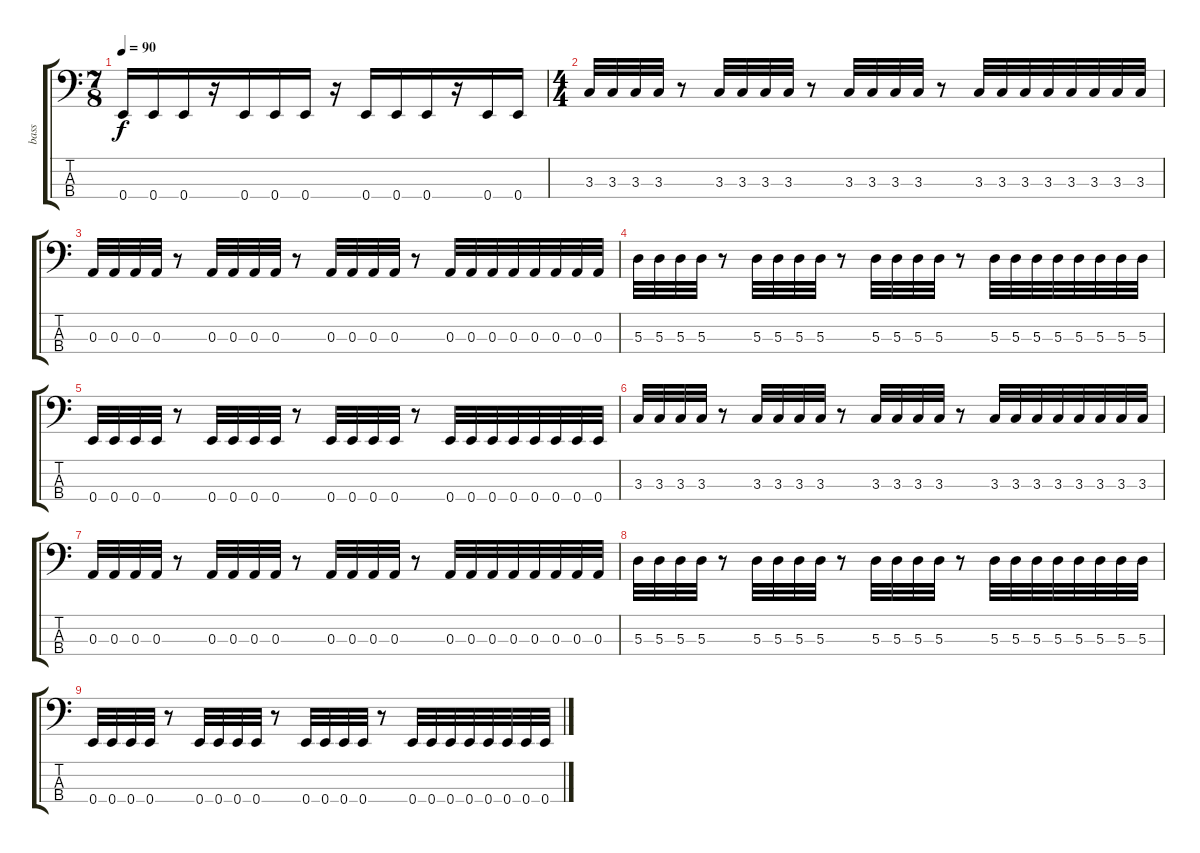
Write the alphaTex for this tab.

\track ("bass" "bass") {instrument electricbasspick}
\staff {score tabs}
\tuning (G2 D2 A1 E1) {hide}
\ts (7 8)
\tempo 90
\clef f4
\ks c
0.4.16{dy f} 0.4.16 0.4.16 r.16 0.4.16 0.4.16 0.4.16 r.16 0.4.16 0.4.16 0.4.16 r.16 0.4.16 0.4.16 |
\ts (4 4)
3.3.32 3.3.32 3.3.32 3.3.32 r.8 3.3.32 3.3.32 3.3.32 3.3.32 r.8 3.3.32 3.3.32 3.3.32 3.3.32 r.8 3.3.32 3.3.32 3.3.32 3.3.32 3.3.32 3.3.32 3.3.32 3.3.32 |
0.3.32 0.3.32 0.3.32 0.3.32 r.8 0.3.32 0.3.32 0.3.32 0.3.32 r.8 0.3.32 0.3.32 0.3.32 0.3.32 r.8 0.3.32 0.3.32 0.3.32 0.3.32 0.3.32 0.3.32 0.3.32 0.3.32 |
5.3.32 5.3.32 5.3.32 5.3.32 r.8 5.3.32 5.3.32 5.3.32 5.3.32 r.8 5.3.32 5.3.32 5.3.32 5.3.32 r.8 5.3.32 5.3.32 5.3.32 5.3.32 5.3.32 5.3.32 5.3.32 5.3.32 |
0.4.32 0.4.32 0.4.32 0.4.32 r.8 0.4.32 0.4.32 0.4.32 0.4.32 r.8 0.4.32 0.4.32 0.4.32 0.4.32 r.8 0.4.32 0.4.32 0.4.32 0.4.32 0.4.32 0.4.32 0.4.32 0.4.32 |
3.3.32 3.3.32 3.3.32 3.3.32 r.8 3.3.32 3.3.32 3.3.32 3.3.32 r.8 3.3.32 3.3.32 3.3.32 3.3.32 r.8 3.3.32 3.3.32 3.3.32 3.3.32 3.3.32 3.3.32 3.3.32 3.3.32 |
0.3.32 0.3.32 0.3.32 0.3.32 r.8 0.3.32 0.3.32 0.3.32 0.3.32 r.8 0.3.32 0.3.32 0.3.32 0.3.32 r.8 0.3.32 0.3.32 0.3.32 0.3.32 0.3.32 0.3.32 0.3.32 0.3.32 |
5.3.32 5.3.32 5.3.32 5.3.32 r.8 5.3.32 5.3.32 5.3.32 5.3.32 r.8 5.3.32 5.3.32 5.3.32 5.3.32 r.8 5.3.32 5.3.32 5.3.32 5.3.32 5.3.32 5.3.32 5.3.32 5.3.32 |
0.4.32 0.4.32 0.4.32 0.4.32 r.8 0.4.32 0.4.32 0.4.32 0.4.32 r.8 0.4.32 0.4.32 0.4.32 0.4.32 r.8 0.4.32 0.4.32 0.4.32 0.4.32 0.4.32 0.4.32 0.4.32 0.4.32
